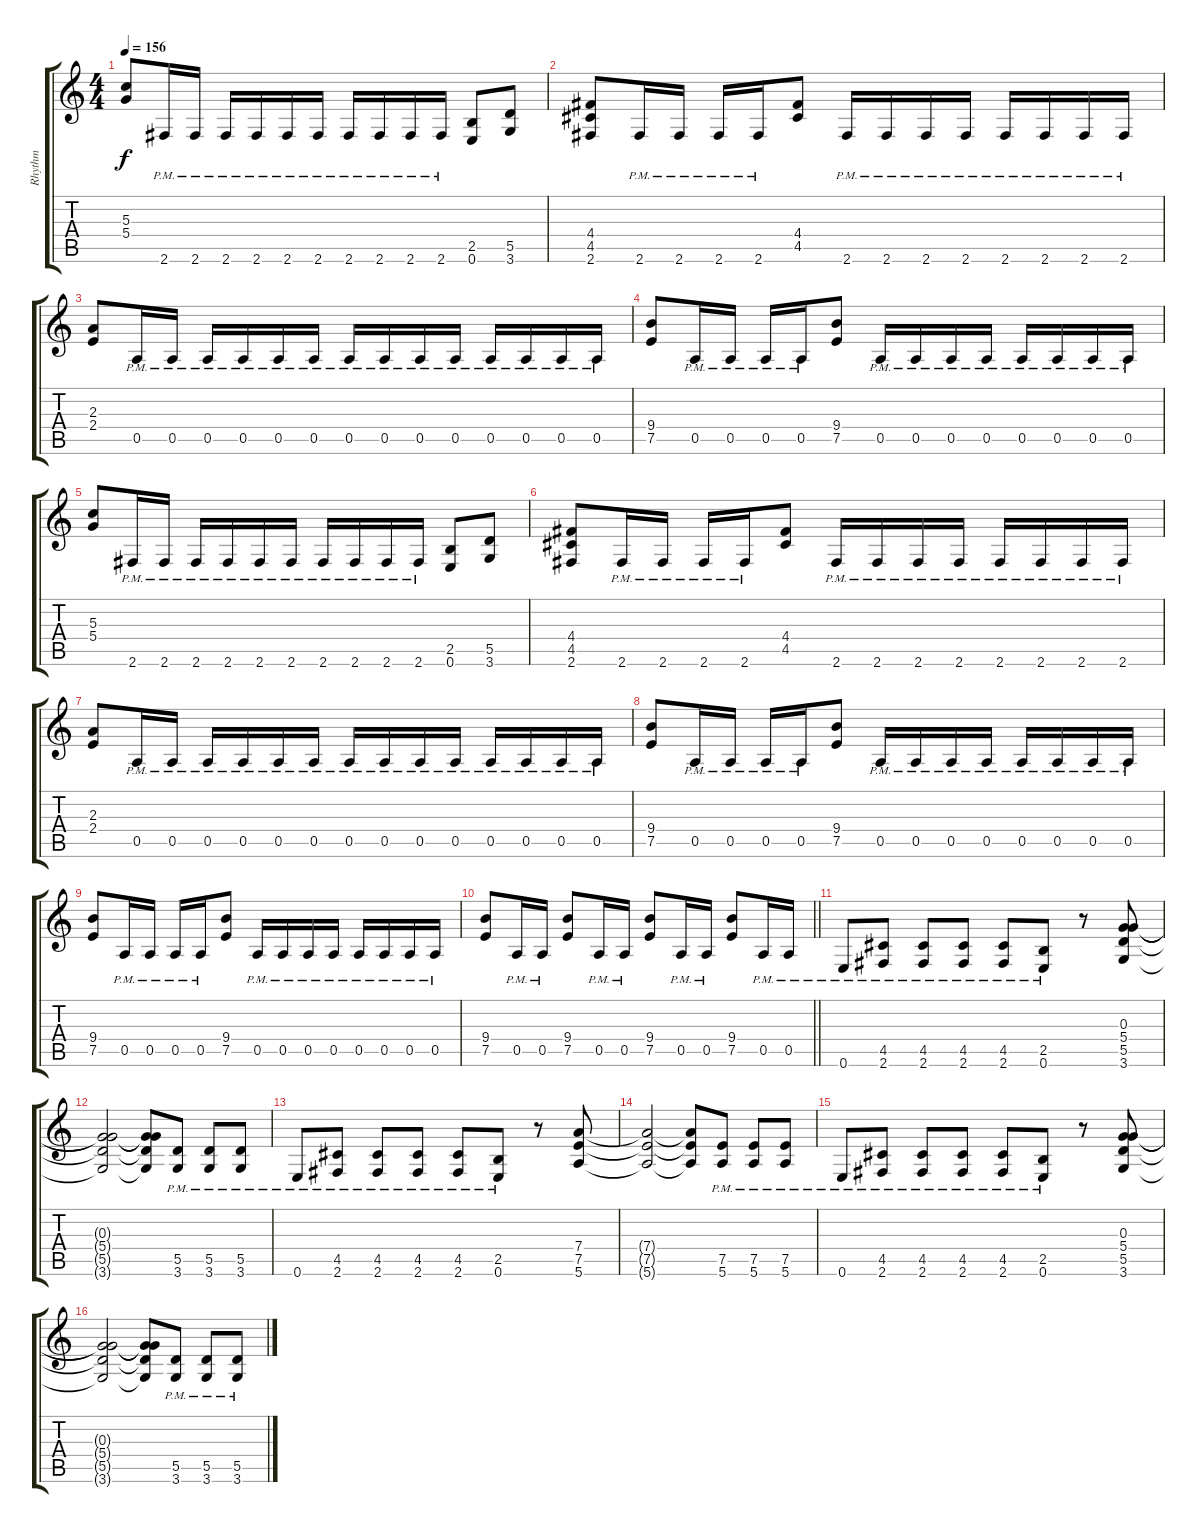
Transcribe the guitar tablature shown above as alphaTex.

\track ("Rhythm" "Rhythm") {instrument overdrivenguitar}
\staff {score tabs}
\tuning (E4 B3 G3 D3 A2 E2) {hide}
\ts (4 4)
\tempo 156
\clef g2
\ks c
(5.3 5.4).8{dy f} 2.6{pm}.16 2.6{pm}.16 2.6{pm}.16 2.6{pm}.16 2.6{pm}.16 2.6{pm}.16 2.6{pm}.16 2.6{pm}.16 2.6{pm}.16 2.6{pm}.16 (2.5 0.6).8 (5.5 3.6).8 |
(4.4 4.5 2.6).8 2.6{pm}.16 2.6{pm}.16 2.6{pm}.16 2.6{pm}.16 (4.4 4.5).8 2.6{pm}.16 2.6{pm}.16 2.6{pm}.16 2.6{pm}.16 2.6{pm}.16 2.6{pm}.16 2.6{pm}.16 2.6{pm}.16 |
(2.3 2.4).8 0.5{pm}.16 0.5{pm}.16 0.5{pm}.16 0.5{pm}.16 0.5{pm}.16 0.5{pm}.16 0.5{pm}.16 0.5{pm}.16 0.5{pm}.16 0.5{pm}.16 0.5{pm}.16 0.5{pm}.16 0.5{pm}.16 0.5{pm}.16 |
(9.4 7.5).8 0.5{pm}.16 0.5{pm}.16 0.5{pm}.16 0.5{pm}.16 (9.4 7.5).8 0.5{pm}.16 0.5{pm}.16 0.5{pm}.16 0.5{pm}.16 0.5{pm}.16 0.5{pm}.16 0.5{pm}.16 0.5{pm}.16 |
(5.3 5.4).8 2.6{pm}.16 2.6{pm}.16 2.6{pm}.16 2.6{pm}.16 2.6{pm}.16 2.6{pm}.16 2.6{pm}.16 2.6{pm}.16 2.6{pm}.16 2.6{pm}.16 (2.5 0.6).8 (5.5 3.6).8 |
(4.4 4.5 2.6).8 2.6{pm}.16 2.6{pm}.16 2.6{pm}.16 2.6{pm}.16 (4.4 4.5).8 2.6{pm}.16 2.6{pm}.16 2.6{pm}.16 2.6{pm}.16 2.6{pm}.16 2.6{pm}.16 2.6{pm}.16 2.6{pm}.16 |
(2.3 2.4).8 0.5{pm}.16 0.5{pm}.16 0.5{pm}.16 0.5{pm}.16 0.5{pm}.16 0.5{pm}.16 0.5{pm}.16 0.5{pm}.16 0.5{pm}.16 0.5{pm}.16 0.5{pm}.16 0.5{pm}.16 0.5{pm}.16 0.5{pm}.16 |
(9.4 7.5).8 0.5{pm}.16 0.5{pm}.16 0.5{pm}.16 0.5{pm}.16 (9.4 7.5).8 0.5{pm}.16 0.5{pm}.16 0.5{pm}.16 0.5{pm}.16 0.5{pm}.16 0.5{pm}.16 0.5{pm}.16 0.5{pm}.16 |
(9.4 7.5).8 0.5{pm}.16 0.5{pm}.16 0.5{pm}.16 0.5{pm}.16 (9.4 7.5).8 0.5{pm}.16 0.5{pm}.16 0.5{pm}.16 0.5{pm}.16 0.5{pm}.16 0.5{pm}.16 0.5{pm}.16 0.5{pm}.16 |
\barLineRight lightlight
(9.4 7.5).8 0.5{pm}.16 0.5{pm}.16 (9.4 7.5).8 0.5{pm}.16 0.5{pm}.16 (9.4 7.5).8 0.5{pm}.16 0.5{pm}.16 (9.4 7.5).8 0.5{pm}.16 0.5{pm}.16 |
0.6{pm}.8 (4.5{pm} 2.6{pm}).8 (4.5{pm} 2.6{pm}).8 (4.5{pm} 2.6{pm}).8 (4.5{pm} 2.6{pm}).8 (2.5{pm} 0.6{pm}).8 r.8 (0.3 5.4 5.5 3.6).8 |
(0.3{t} 5.4{t} 5.5{t} 3.6{t}).2 (0.3{t} 5.4{t} 5.5{t} 3.6{t}).8 (5.5{pm} 3.6).8 (5.5{pm} 3.6).8 (5.5{pm} 3.6).8 |
0.6{pm}.8 (4.5{pm} 2.6{pm}).8 (4.5{pm} 2.6{pm}).8 (4.5{pm} 2.6{pm}).8 (4.5{pm} 2.6{pm}).8 (2.5{pm} 0.6{pm}).8 r.8 (7.4 7.5 5.6).8 |
(7.4{t} 7.5{t} 5.6{t}).2 (7.4{t} 7.5{t} 5.6{t}).8 (7.5{pm} 5.6).8 (7.5{pm} 5.6).8 (7.5{pm} 5.6).8 |
0.6{pm}.8 (4.5{pm} 2.6{pm}).8 (4.5{pm} 2.6{pm}).8 (4.5{pm} 2.6{pm}).8 (4.5{pm} 2.6{pm}).8 (2.5{pm} 0.6{pm}).8 r.8 (0.3 5.4 5.5 3.6).8 |
(0.3{t} 5.4{t} 5.5{t} 3.6{t}).2 (0.3{t} 5.4{t} 5.5{t} 3.6{t}).8 (5.5{pm} 3.6).8 (5.5{pm} 3.6).8 (5.5{pm} 3.6).8
